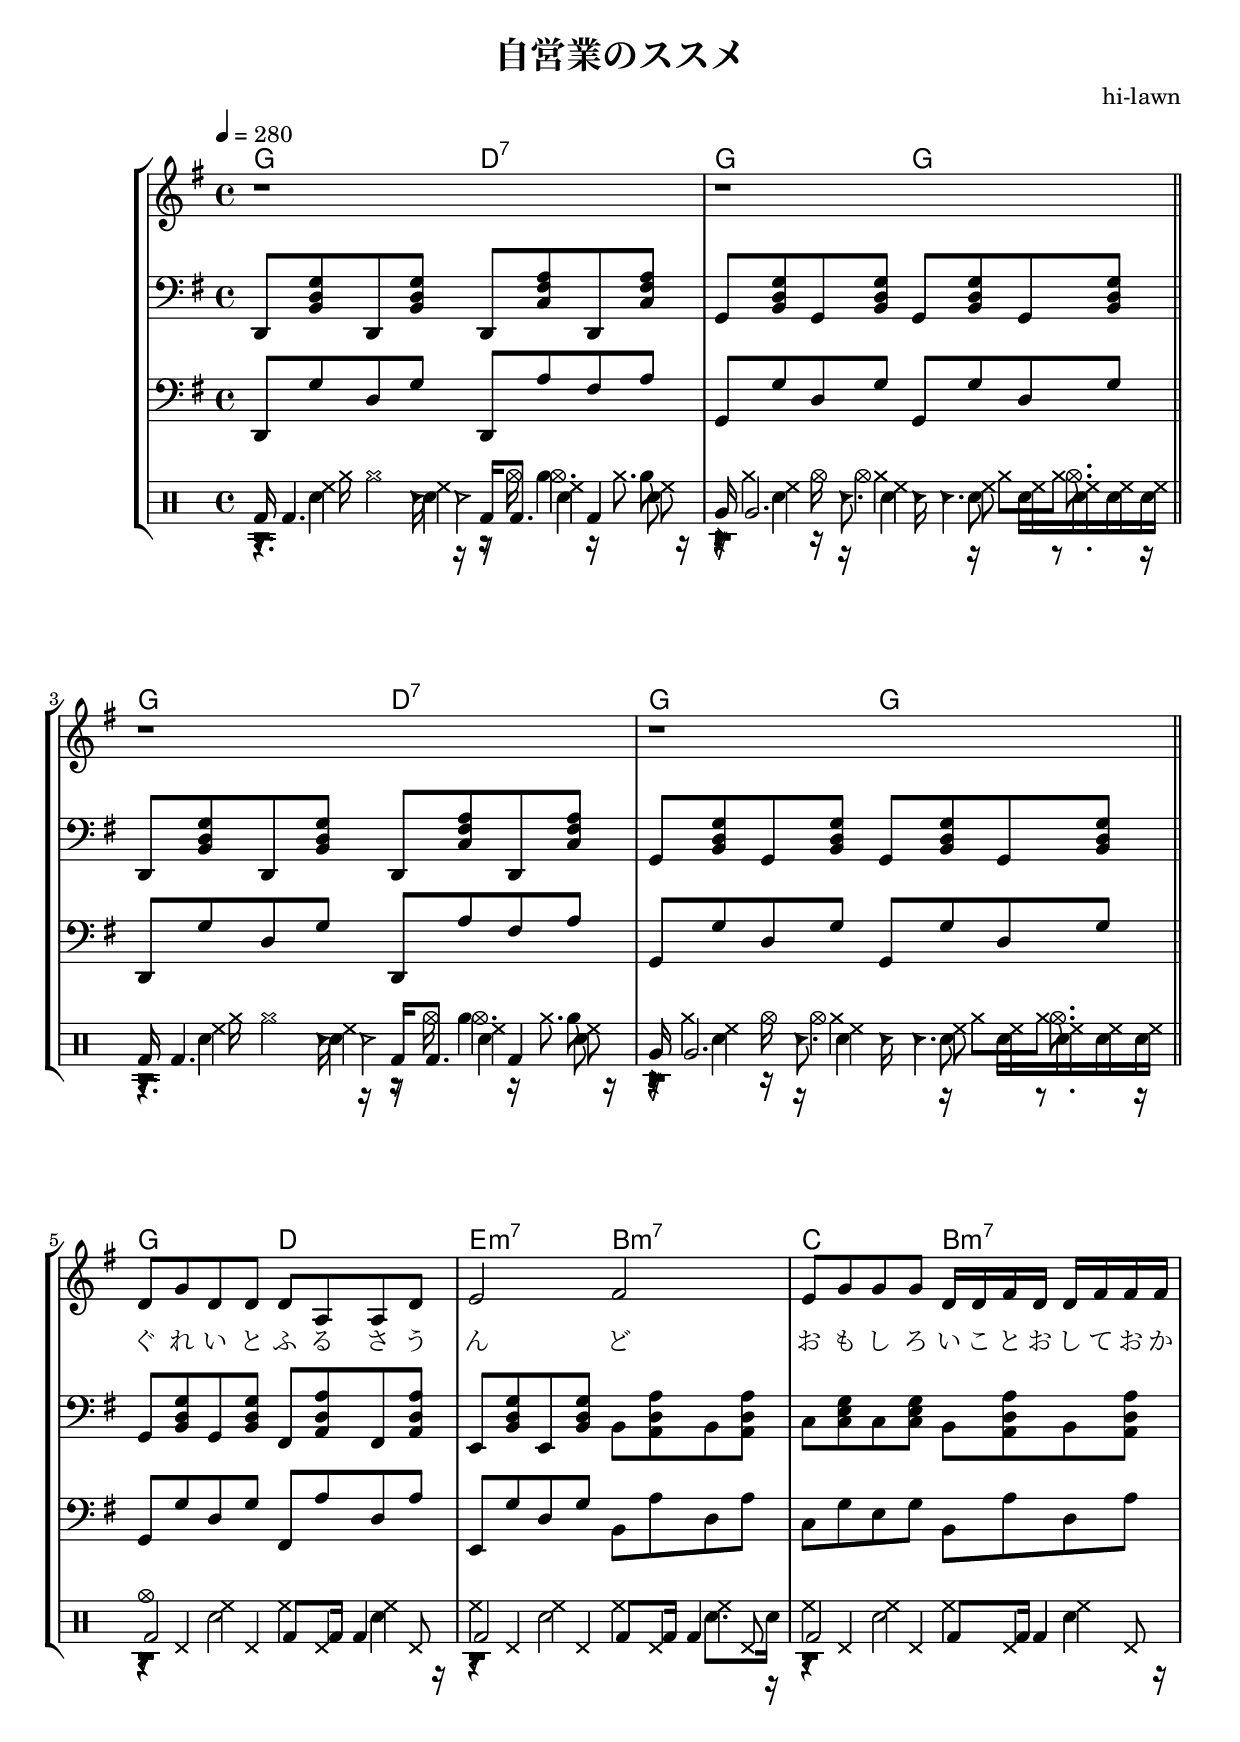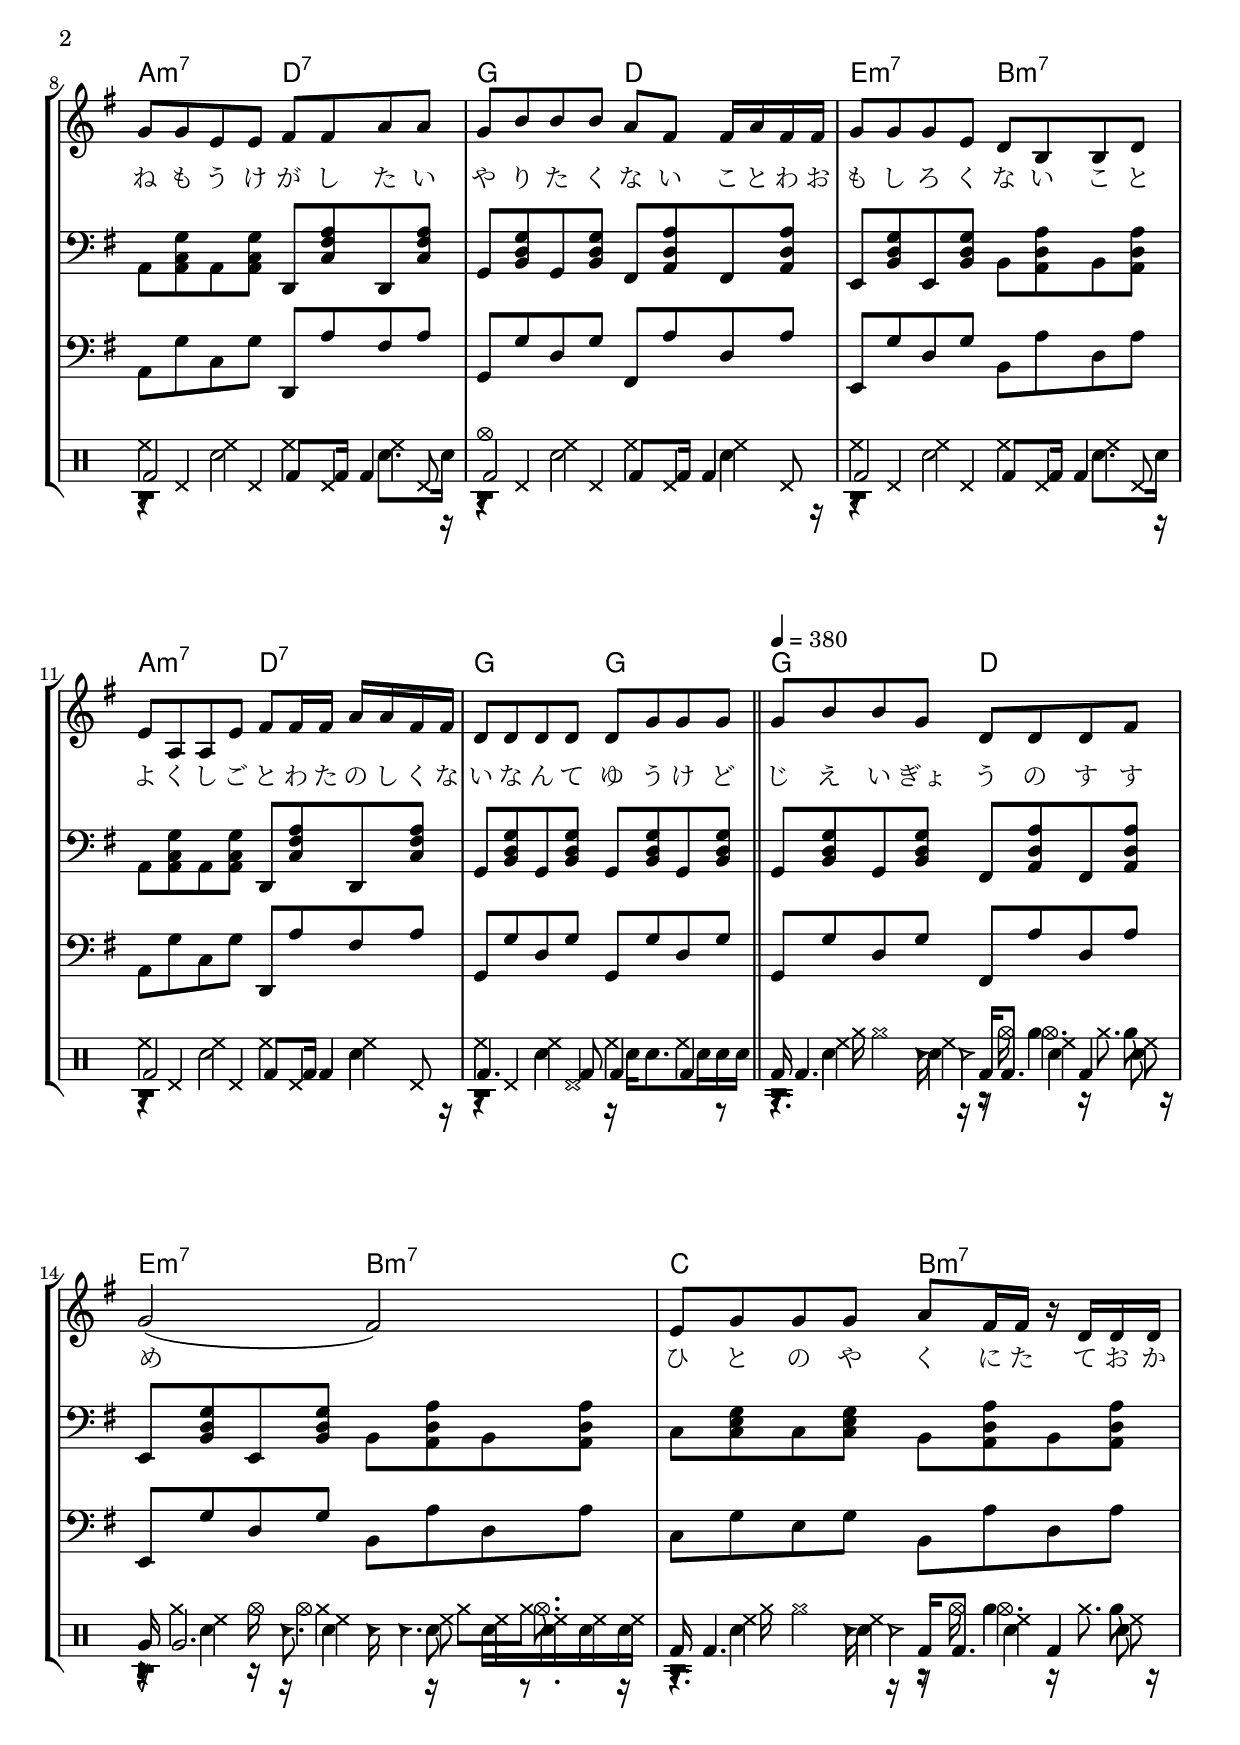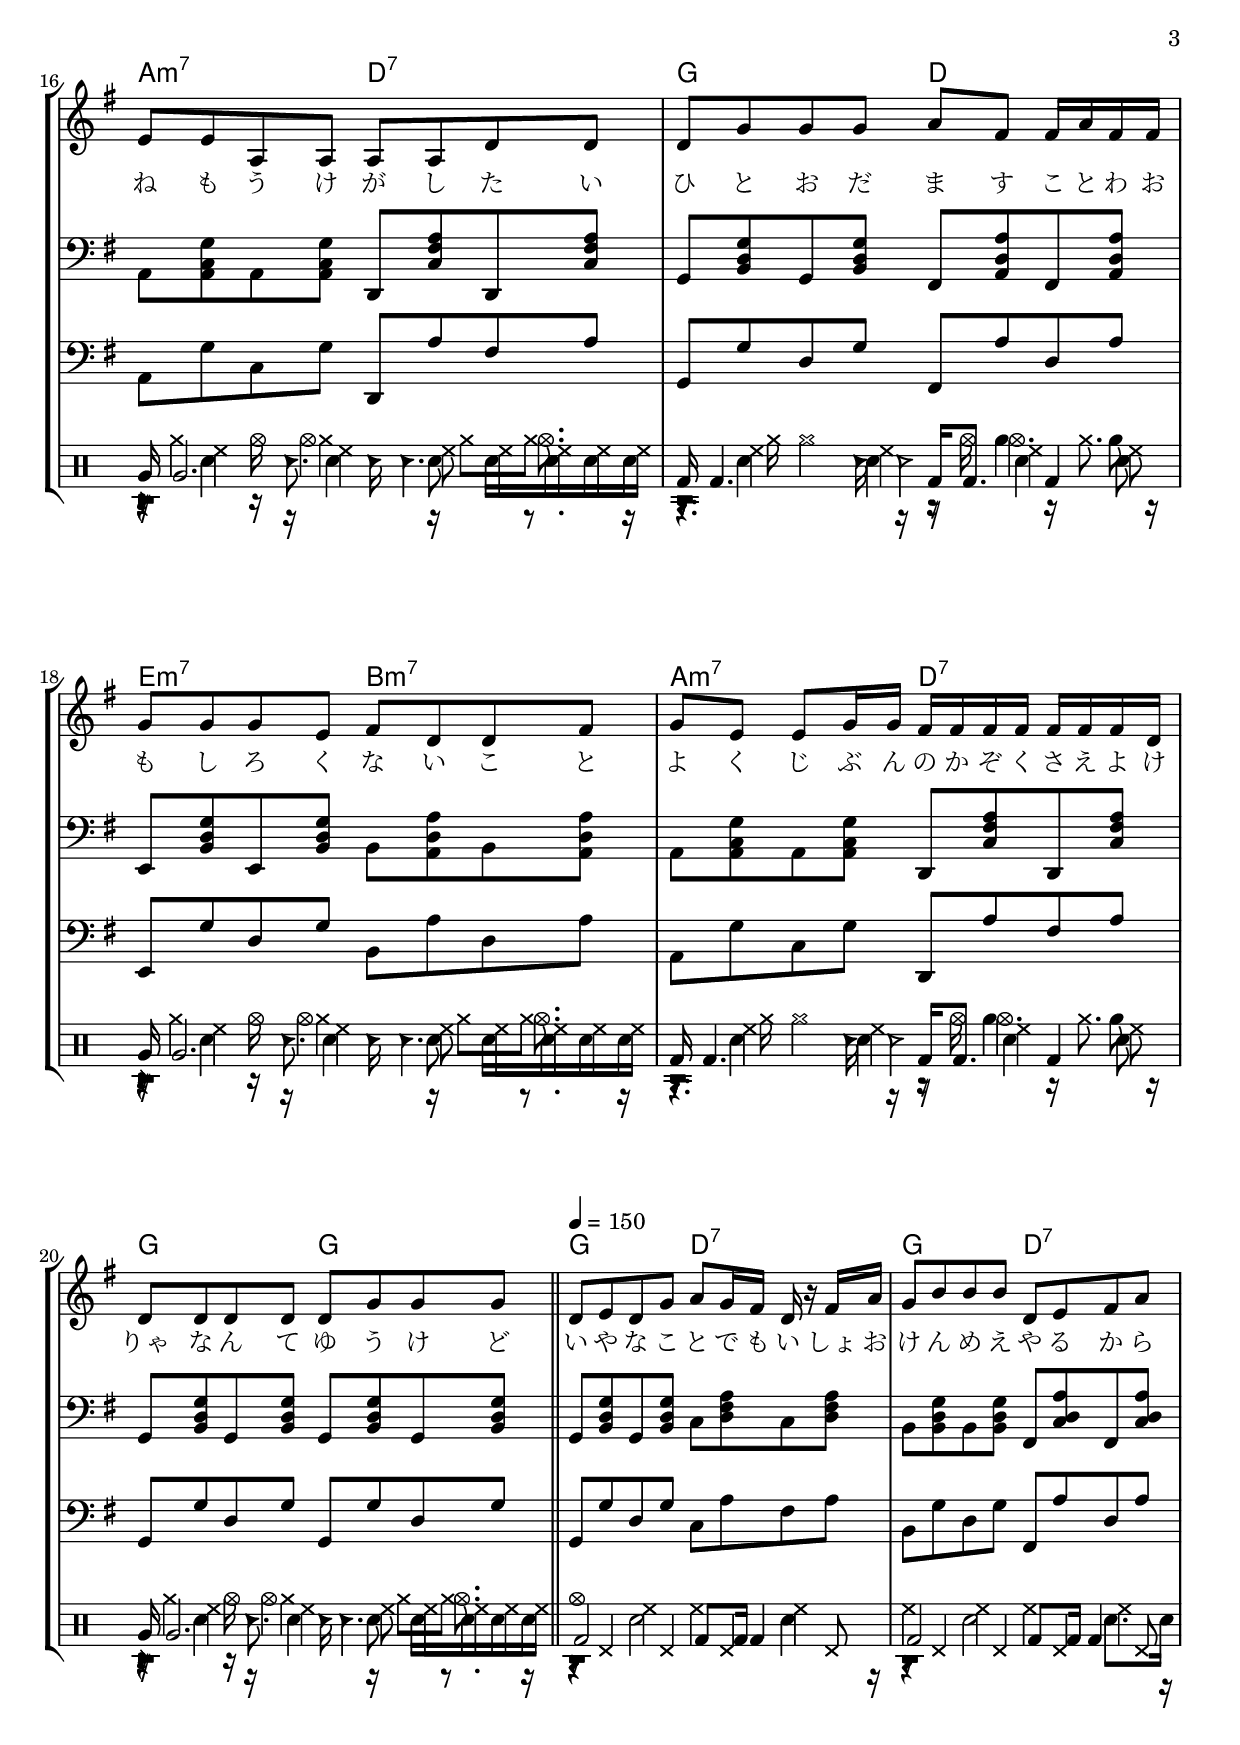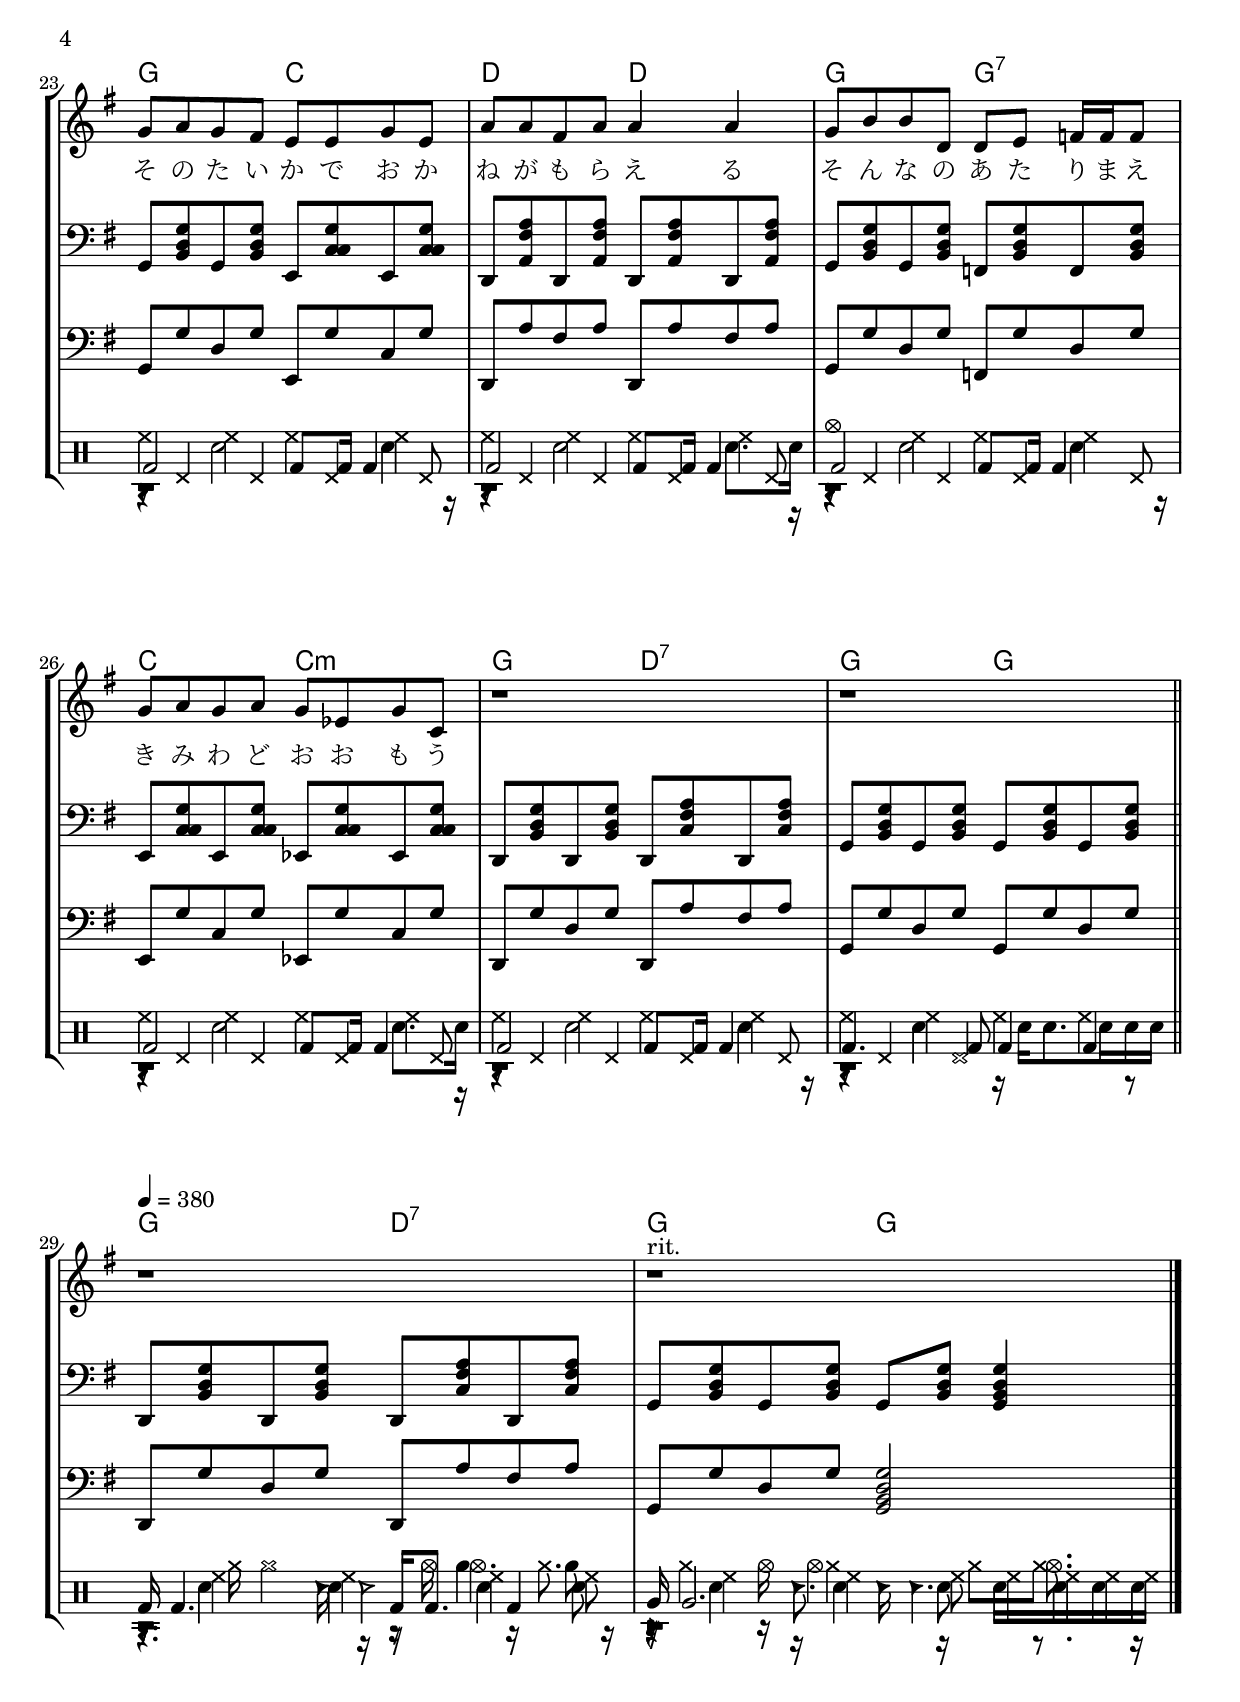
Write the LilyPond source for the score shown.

\version "2.12.1"

\header {
	title = \markup {自営業のススメ}
	composer = \markup \center-column {hi-lawn}
}

harmony = \chordmode {
	g2 d:7 g g 

	g d:7 g g 

	g d e:min7 b:min7 c b:min7 a:min7 d:7 g d e:min7 b:min7 a:min7 d:7 g g 

	g d e:min7 b:min7 c b:min7 a:min7 d:7 g d e:min7 b:min7 a:min7 d:7 g g 

	g d:7 g d:7 g c d d g g:7 c c:m g d:7 g g 

	g d:7 g g 
}

melody = {
	\key g \major
	\tempo 4 = 280
	r1 | r1   
	r1 | r1   
	\set Staff.midiInstrument = #"mmi0.40"
	 d'8  g'8  d'8  d'8  d'8  a8  a8  d'8 
	e'2  fis'2 
	e'8  g'8  g'8  g'8  d'16  d'16  fis'16  d'16  d'16  fis'16  fis'16  fis'16 
	g'8  g'8  e'8  e'8  fis'8  fis'8  a'8  a'8 
	g'8  b'8  b'8  b'8  a'8  fis'8  fis'16  a'16  fis'16  fis'16 
	g'8  g'8  g'8  e'8  d'8  b8  b8  d'8 
	e'8  a8  a8  e'8  fis'8  fis'16  fis'16  a'16  a'16  fis'16  fis'16 
	d'8  d'8  d'8  d'8  d'8  g'8  g'8  g'8
	\set Staff.midiInstrument = #"mmi0.40"
		\tempo 4 = 380
 g'8  b'8  b'8  g'8  d'8  d'8  d'8  fis'8 
	g'2  (fis'2) 
	e'8  g'8  g'8  g'8  a'8  fis'16  fis'16  r16  d'16  d'16  d'16 
	e'8  e'8  a8  a8  a8  a8  d'8  d'8 
	d'8  g'8  g'8  g'8  a'8  fis'8  fis'16  a'16  fis'16  fis'16 
	g'8  g'8  g'8  e'8  fis'8  d'8  d'8  fis'8 
	g'8  e'8  e'8  g'16  g'16  fis'16  fis'16  fis'16  fis'16  fis'16  fis'16  fis'16  d'16 
	d'8  d'8  d'8  d'8  d'8  g'8  g'8  g'8
	\set Staff.midiInstrument = #"mmi0.40"
		\tempo 4 = 150
 d'8  e'8  d'8  g'8  a'8  g'16  fis'16  d'16  r16  fis'16  a'16 
	g'8  b'8  b'8  b'8  d'8  e'8  fis'8  a'8 
	g'8  a'8  g'8  fis'8  e'8  e'8  g'8  e'8 
	a'8  a'8  fis'8  a'8  a'4  a'4 
	g'8  b'8  b'8  d'8  d'8  e'8  f'16  f'16  f'8 
	g'8  a'8  g'8  a'8  g'8  es'8  g'8  c'8
	r1 r1 	\tempo 4 = 380
	r1 | r1^"rit." \bar "|."
}

words = \lyricmode {
	
	
	ぐ  れ  い  と  ふ  る  さ  う  ん  ど  お  も  し  ろ  い  こ  と  お  し  て  お  か  ね  も  う  け  が  し  た  い  や  り  た  く  な  い  こ  と  わ  お  も  し  ろ  く  な  い  こ  と  よ  く  し  ご  と  わ  た  の  し  く  な  い  な  ん  て  ゆ  う  け  ど  
	じ  え  い  ぎょ  う  の  す  す  め  ひ  と  の  や  く  に  た  て  お  か  ね  も  う  け  が  し  た  い  ひ  と  お  だ  ま  す  こ  と  わ  お  も  し  ろ  く  な  い  こ  と  よ  く  じ  ぶ  ん  の  か  ぞ  く  さ  え  よ  け  りゃ  な  ん  て  ゆ  う  け  ど  
	い  や  な  こ  と  で  も  い  しょ  お  け  ん  め  え  や  る  か  ら  そ  の  た  い  か  で  お  か  ね  が  も  ら  え  る  そ  ん  な  の  あ  た  り  ま  え  き  み  わ  ど  お  お  も  う  
	
}

tempochange = {
	\tempo 4 = 280
	r1 | r1 \bar "||"
	\tempo 4 = 280
	r1 | r1 \bar "||"
	\tempo 4 = 280
	r1 | r1 | r1 | r1 | r1 | r1 | r1 | r1 \bar "||"
	\tempo 4 = 380
	r1 | r1 | r1 | r1 | r1 | r1 | r1 | r1 \bar "||"
	\tempo 4 = 150
	r1 | r1 | r1 | r1 | r1 | r1 | r1 | r1 \bar "||"
	\tempo 4 = 380
	r1 | \tempo 4 = 285 r2 \tempo 4 = 253 r2 \bar "|."
}

mainacc = {
	\clef bass
	\set Staff.midiInstrument = #"Distorted Guitar"
	\key g \major
	\tempo 4 = 280
	d,8 <b, d g> d, <b, d g>
	d,8 <c fis a> d, <c fis a>
	g,8 <b, d g> g, <b, d g>
	g,8 <b, d g> g, <b, d g>
	\bar "||"

	\set Staff.midiInstrument = #"Distorted Guitar"
	d,8 <b, d g> d, <b, d g>
	d,8 <c fis a> d, <c fis a>
	g,8 <b, d g> g, <b, d g>
	g,8 <b, d g> g, <b, d g>
	\bar "||"

	\set Staff.midiInstrument = #"Distorted Guitar"
	g,8 <b, d g> g, <b, d g>
	fis,8 <a, d a> fis, <a, d a>
	e,8 <b, d g> e, <b, d g>
	b,8 <a, d a> b, <a, d a>
	c8 <c e g> c <c e g>
	b,8 <a, d a> b, <a, d a>
	a,8 <a, c g> a, <a, c g>
	d,8 <c fis a> d, <c fis a>
	g,8 <b, d g> g, <b, d g>
	fis,8 <a, d a> fis, <a, d a>
	e,8 <b, d g> e, <b, d g>
	b,8 <a, d a> b, <a, d a>
	a,8 <a, c g> a, <a, c g>
	d,8 <c fis a> d, <c fis a>
	g,8 <b, d g> g, <b, d g>
	g,8 <b, d g> g, <b, d g>
	\bar "||"

	\set Staff.midiInstrument = #"Distorted Guitar"
	\tempo 4 = 380
	g,8 <b, d g> g, <b, d g>
	fis,8 <a, d a> fis, <a, d a>
	e,8 <b, d g> e, <b, d g>
	b,8 <a, d a> b, <a, d a>
	c8 <c e g> c <c e g>
	b,8 <a, d a> b, <a, d a>
	a,8 <a, c g> a, <a, c g>
	d,8 <c fis a> d, <c fis a>
	g,8 <b, d g> g, <b, d g>
	fis,8 <a, d a> fis, <a, d a>
	e,8 <b, d g> e, <b, d g>
	b,8 <a, d a> b, <a, d a>
	a,8 <a, c g> a, <a, c g>
	d,8 <c fis a> d, <c fis a>
	g,8 <b, d g> g, <b, d g>
	g,8 <b, d g> g, <b, d g>
	\bar "||"

	\set Staff.midiInstrument = #"Distorted Guitar"
	\tempo 4 = 150
	g,8 <b, d g> g, <b, d g>
	c8 <d fis a> c <d fis a>
	b,8 <b, d g> b, <b, d g>
	fis,8 <c d a> fis, <c d a>
	g,8 <b, d g> g, <b, d g>
	e,8 <c c g> e, <c c g>
	d,8 <a, fis a> d, <a, fis a>
	d,8 <a, fis a> d, <a, fis a>
	g,8 <b, d g> g, <b, d g>
	f,8 <b, d g> f, <b, d g>
	e,8 <c c g> e, <c c g>
	es,8 <c c g> es, <c c g>
	d,8 <b, d g> d, <b, d g>
	d,8 <c fis a> d, <c fis a>
	g,8 <b, d g> g, <b, d g>
	g,8 <b, d g> g, <b, d g>
	\bar "||"

	\set Staff.midiInstrument = #"Distorted Guitar"
	\tempo 4 = 380
	d,8 <b, d g> d, <b, d g>
	d,8 <c fis a> d, <c fis a>
	g,8 <b, d g> g, <b, d g>
	g,8 <b, d g>8 <g, b, d g>4
	\bar "|."
}

subacc = {
	\clef bass
	\set Staff.midiInstrument = #"Guitar Fret Noise"
	\key g \major
	\tempo 4 = 280
	d,8 g d g
	d,8 a fis a
	g,8 g d g
	g,8 g d g
	\bar "||"

	\set Staff.midiInstrument = #"Guitar Fret Noise"
	d,8 g d g
	d,8 a fis a
	g,8 g d g
	g,8 g d g
	\bar "||"

	\set Staff.midiInstrument = #"Distorted Guitar"
	g,8 g d g
	fis,8 a d a
	e,8 g d g
	b,8 a d a
	c8 g e g
	b,8 a d a
	a,8 g c g
	d,8 a fis a
	g,8 g d g
	fis,8 a d a
	e,8 g d g
	b,8 a d a
	a,8 g c g
	d,8 a fis a
	g,8 g d g
	g,8 g d g
	\bar "||"

	\set Staff.midiInstrument = #"Distorted Guitar"
	\tempo 4 = 380
	g,8 g d g
	fis,8 a d a
	e,8 g d g
	b,8 a d a
	c8 g e g
	b,8 a d a
	a,8 g c g
	d,8 a fis a
	g,8 g d g
	fis,8 a d a
	e,8 g d g
	b,8 a d a
	a,8 g c g
	d,8 a fis a
	g,8 g d g
	g,8 g d g
	\bar "||"

	\set Staff.midiInstrument = #"Distorted Guitar"
	\tempo 4 = 150
	g,8 g d g
	c8 a fis a
	b,8 g d g
	fis,8 a d a
	g,8 g d g
	e,8 g c g
	d,8 a fis a
	d,8 a fis a
	g,8 g d g
	f,8 g d g
	e,8 g c g
	es,8 g c g
	d,8 g d g
	d,8 a fis a
	g,8 g d g
	g,8 g d g
	\bar "||"

	\set Staff.midiInstrument = #"Distorted Guitar"
	\tempo 4 = 380
	d,8 g d g
	d,8 a fis a
	g,8 g d g
	<g, b, d g>2
	\bar "|."
}

percA = {
	\drummode {
	r8 hh4 hh4 hh4 hh8  |r8 hh4 hh4 hh8 hh16 hh16 hh16 hh16  \bar "||"
	r8 hh4 hh4 hh4 hh8  |r8 hh4 hh4 hh8 hh16 hh16 hh16 hh16  \bar "||"
	r4 hh4 hh4 hh4  |hh4 hh4 hh4 hh4  |hh4 hh4 hh4 hh4  |hh4 hh4 hh4 hh4  |r4 hh4 hh4 hh4  |hh4 hh4 hh4 hh4  |hh4 hh4 hh4 hh4  |hh4 hh4 hh4 hh4  \bar "||"
	r8 hh4 hh4 hh4 hh8  |r8 hh4 hh4 hh8 hh16 hh16 hh16 hh16  |r8 hh4 hh4 hh4 hh8  |r8 hh4 hh4 hh8 hh16 hh16 hh16 hh16  |r8 hh4 hh4 hh4 hh8  |r8 hh4 hh4 hh8 hh16 hh16 hh16 hh16  |r8 hh4 hh4 hh4 hh8  |r8 hh4 hh4 hh8 hh16 hh16 hh16 hh16  \bar "||"
	r4 hh4 hh4 hh4  |hh4 hh4 hh4 hh4  |hh4 hh4 hh4 hh4  |hh4 hh4 hh4 hh4  |r4 hh4 hh4 hh4  |hh4 hh4 hh4 hh4  |hh4 hh4 hh4 hh4  |hh4 hh4 hh4 hh4  \bar "||"
	r8 hh4 hh4 hh4 hh8  |r8 hh4 hh4 hh8 hh16 hh16 hh16 hh16  \bar "|."
	}
}

percB = {
	\drummode {
	r8 sn4 sn4 sn4 sn8  |r8 sn4 sn4 sn8 sn16 sn16 sn16 sn16  \bar "||"
	r8 sn4 sn4 sn4 sn8  |r8 sn4 sn4 sn8 sn16 sn16 sn16 sn16  \bar "||"
	r8 hhp4 hhp4 hhp4 hhp8  |r8 hhp4 hhp4 hhp4 hhp8  |r8 hhp4 hhp4 hhp4 hhp8  |r8 hhp4 hhp4 hhp4 hhp8  |r8 hhp4 hhp4 hhp4 hhp8  |r8 hhp4 hhp4 hhp4 hhp8  |r8 hhp4 hhp4 hhp4 hhp8  |r8 hhp4 hhp2 r8  \bar "||"
	r8 sn4 sn4 sn4 sn8  |r8 sn4 sn4 sn8 sn16 sn16 sn16 sn16  |r8 sn4 sn4 sn4 sn8  |r8 sn4 sn4 sn8 sn16 sn16 sn16 sn16  |r8 sn4 sn4 sn4 sn8  |r8 sn4 sn4 sn8 sn16 sn16 sn16 sn16  |r8 sn4 sn4 sn4 sn8  |r8 sn4 sn4 sn8 sn16 sn16 sn16 sn16  \bar "||"
	r8 hhp4 hhp4 hhp4 hhp8  |r8 hhp4 hhp4 hhp4 hhp8  |r8 hhp4 hhp4 hhp4 hhp8  |r8 hhp4 hhp4 hhp4 hhp8  |r8 hhp4 hhp4 hhp4 hhp8  |r8 hhp4 hhp4 hhp4 hhp8  |r8 hhp4 hhp4 hhp4 hhp8  |r8 hhp4 hhp2 r8  \bar "||"
	r8 sn4 sn4 sn4 sn8  |r8 sn4 sn4 sn8 sn16 sn16 sn16 sn16  \bar "|."
	}
}

percC = {
	\drummode {
	bd16 bd4. r16 bd16 bd8. bd4  |r1  \bar "||"
	bd16 bd4. r16 bd16 bd8. bd4  |r1  \bar "||"
	r4 sn2 sn4  |r4 sn2 sn8. sn16  |r4 sn2 sn4  |r4 sn2 sn8. sn16  |r4 sn2 sn4  |r4 sn2 sn8. sn16  |r4 sn2 sn4  |r4 sn4 r16 sn16 sn8. sn16 sn16 sn16  \bar "||"
	bd16 bd4. r16 bd16 bd8. bd4  |r1  |bd16 bd4. r16 bd16 bd8. bd4  |r1  |bd16 bd4. r16 bd16 bd8. bd4  |r1  |bd16 bd4. r16 bd16 bd8. bd4  |r1  \bar "||"
	r4 sn2 sn4  |r4 sn2 sn8. sn16  |r4 sn2 sn4  |r4 sn2 sn8. sn16  |r4 sn2 sn4  |r4 sn2 sn8. sn16  |r4 sn2 sn4  |r4 sn4 r16 sn16 sn8. sn16 sn16 sn16  \bar "||"
	bd16 bd4. r16 bd16 bd8. bd4  |r1  \bar "|."
	}
}

percD = {
	\drummode {
	r2 r16 cymc16 cymc4.  |r4 cymc16 cymc2 cymc8.  \bar "||"
	r2 r16 cymc16 cymc4.  |r4 cymc16 cymc2 cymc8.  \bar "||"
	bd2 bd8 bd16 bd4 r16  |bd2 bd8 bd16 bd4 r16  |bd2 bd8 bd16 bd4 r16  |bd2 bd8 bd16 bd4 r16  |bd2 bd8 bd16 bd4 r16  |bd2 bd8 bd16 bd4 r16  |bd2 bd8 bd16 bd4 r16  |bd4. bd8 bd4 bd4  \bar "||"
	r2 r16 cymc16 cymc4.  |r4 cymc16 cymc2 cymc8.  |r2 r16 cymc16 cymc4.  |r4 cymc16 cymc2 cymc8.  |r2 r16 cymc16 cymc4.  |r4 cymc16 cymc2 cymc8.  |r2 r16 cymc16 cymc4.  |r4 cymc16 cymc2 cymc8.  \bar "||"
	bd2 bd8 bd16 bd4 r16  |bd2 bd8 bd16 bd4 r16  |bd2 bd8 bd16 bd4 r16  |bd2 bd8 bd16 bd4 r16  |bd2 bd8 bd16 bd4 r16  |bd2 bd8 bd16 bd4 r16  |bd2 bd8 bd16 bd4 r16  |bd4. bd8 bd4 bd4  \bar "||"
	r2 r16 cymc16 cymc4.  |r4 cymc16 cymc2 cymc8.  \bar "|."
	}
}

percE = {
	\drummode {
	r1  |tomfh16 tomfh2. r8.  \bar "||"
	r1  |tomfh16 tomfh2. r8.  \bar "||"
	cymc1  |r1 |r1 |r1 |cymc1  |r1 |r1 |r1 \bar "||"
	r1  |tomfh16 tomfh2. r8.  |r1  |tomfh16 tomfh2. r8.  |r1  |tomfh16 tomfh2. r8.  |r1  |tomfh16 tomfh2. r8.  \bar "||"
	cymc1  |r1 |r1 |r1 |cymc1  |r1 |r1 |r1 \bar "||"
	r1  |tomfh16 tomfh2. r8.  \bar "|."
	}
}

percF = {
	\drummode {
	r2 r8 rb4 rb8  |r1  \bar "||"
	r2 r8 rb4 rb8  |r1  \bar "||"
	r1 | r1 | r1 | r1 | r1 | r1 | r1 | r1 \bar "||"
	r2 r8 rb4 rb8  |r1  |r2 r8 rb4 rb8  |r1  |r2 r8 rb4 rb8  |r1  |r2 r8 rb4 rb8  |r1  \bar "||"
	r1 | r1 | r1 | r1 | r1 | r1 | r1 | r1 \bar "||"
	r2 r8 rb4 rb8  |r1  \bar "|."
	}
}

percG = {
	\drummode {
	r4. hc16 hc2 r16  |r4 r16 hc8. hc16 hc4. r16  \bar "||"
	r4. hc16 hc2 r16  |r4 r16 hc8. hc16 hc4. r16  \bar "||"
	r1 | r1 | r1 | r1 | r1 | r1 | r1 | r1 \bar "||"
	r4. hc16 hc2 r16  |r4 r16 hc8. hc16 hc4. r16  |r4. hc16 hc2 r16  |r4 r16 hc8. hc16 hc4. r16  |r4. hc16 hc2 r16  |r4 r16 hc8. hc16 hc4. r16  |r4. hc16 hc2 r16  |r4 r16 hc8. hc16 hc4. r16  \bar "||"
	r1 | r1 | r1 | r1 | r1 | r1 | r1 | r1 \bar "||"
	r4. hc16 hc2 r16  |r4 r16 hc8. hc16 hc4. r16  \bar "|."
	}
}

percH = {
	\drummode {
	r8. cymr16 cymr2 r16 cymr8.  |r16 cymr4 r16 cymr4 r16 cymr8 cymr8.  \bar "||"
	r8. cymr16 cymr2 r16 cymr8.  |r16 cymr4 r16 cymr4 r16 cymr8 cymr8.  \bar "||"
	r1 | r1 | r1 | r1 | r1 | r1 | r1 | r1 \bar "||"
	r8. cymr16 cymr2 r16 cymr8.  |r16 cymr4 r16 cymr4 r16 cymr8 cymr8.  |r8. cymr16 cymr2 r16 cymr8.  |r16 cymr4 r16 cymr4 r16 cymr8 cymr8.  |r8. cymr16 cymr2 r16 cymr8.  |r16 cymr4 r16 cymr4 r16 cymr8 cymr8.  |r8. cymr16 cymr2 r16 cymr8.  |r16 cymr4 r16 cymr4 r16 cymr8 cymr8.  \bar "||"
	r1 | r1 | r1 | r1 | r1 | r1 | r1 | r1 \bar "||"
	r8. cymr16 cymr2 r16 cymr8.  |r16 cymr4 r16 cymr4 r16 cymr8 cymr8.  \bar "|."
	}
}

\score {
	<<
		\new StaffGroup <<
			\new ChordNames {\harmony}
			\new Voice = "melody" {\melody}
			\new Lyrics \lyricsto "melody" \words
			\new Staff = "mainacc" {\mainacc}
			\new Staff = "subacc" {\subacc}
			\new DrumStaff <<
				\new DrumVoice {\percA}
				\new DrumVoice {\percB}
				\new DrumVoice {\percC}
				\new DrumVoice {\percD}
				\new DrumVoice {\percE}
				\new DrumVoice {\percF}
				\new DrumVoice {\percG}
				\new DrumVoice {\percH}
			>>
		>>
	>>
	\layout { }
}
